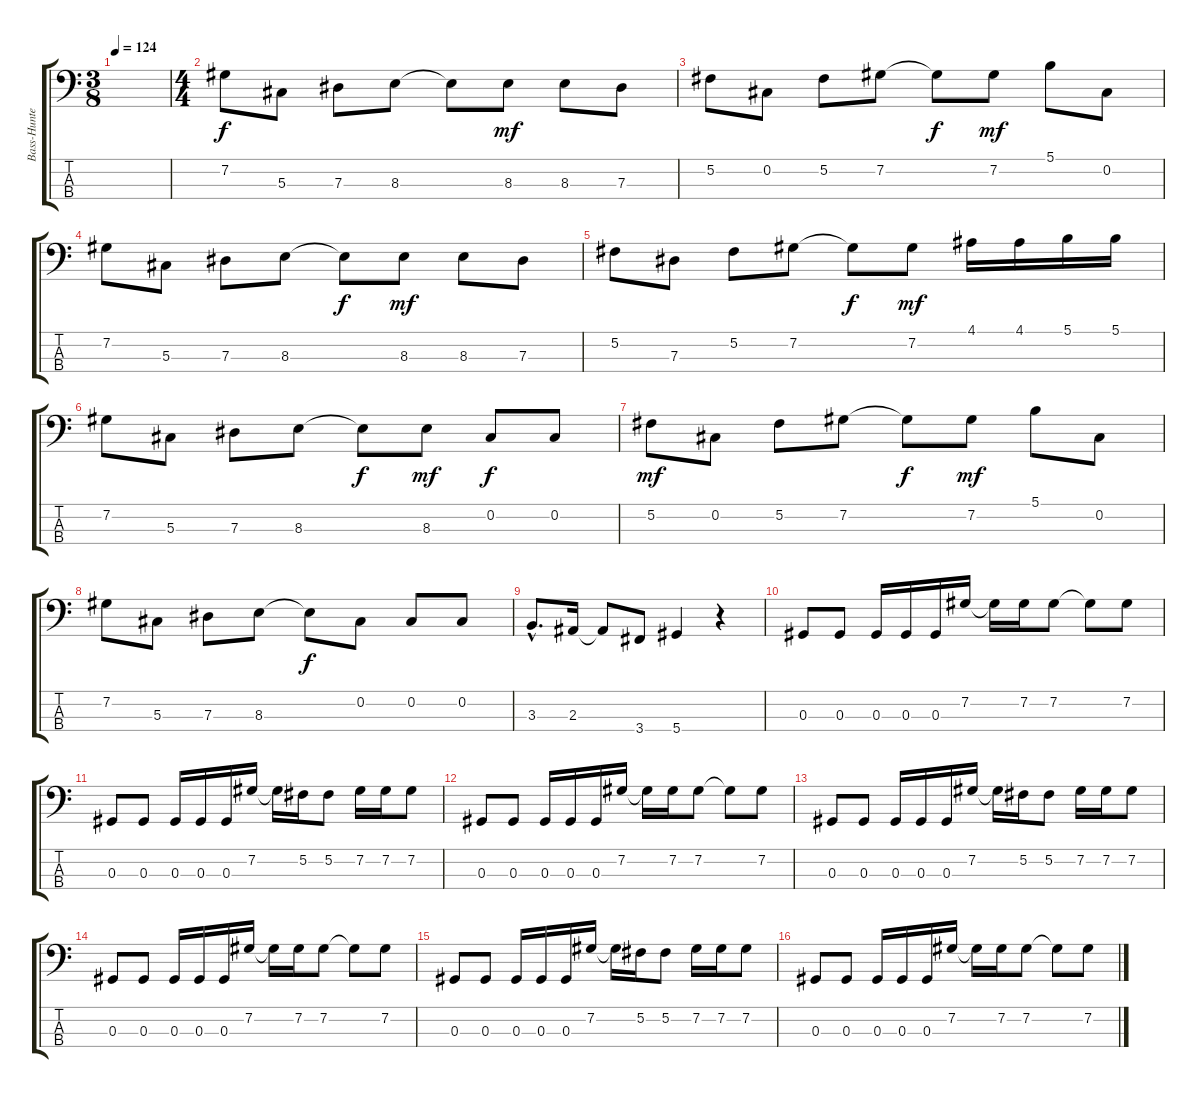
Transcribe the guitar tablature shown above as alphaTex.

\track ("Bass-Hunter" "Bass-Hunte") {instrument electricbassfinger}
\staff {score tabs}
\tuning (Gb2 Db2 Ab1 Eb1) {hide}
\ts (3 8)
\tempo 124
\clef f4
\ks c
|
\ts (4 4)
7.2.8 5.3.8 7.3.8 8.3.8 8.3{t}.8{dy f} 8.3.8{dy mf} 8.3.8 7.3.8 |
5.2.8 0.2.8 5.2.8 7.2.8 7.2{t}.8{dy f} 7.2.8{dy mf} 5.1.8 0.2.8 |
7.2.8 5.3.8 7.3.8 8.3.8 8.3{t}.8{dy f} 8.3.8{dy mf} 8.3.8 7.3.8 |
5.2.8 7.3.8 5.2.8 7.2.8 7.2{t}.8{dy f} 7.2.8{dy mf} 4.1.16 4.1.16 5.1.16 5.1.16 |
7.2.8 5.3.8 7.3.8 8.3.8 8.3{t}.8{dy f} 8.3.8{dy mf} 0.2.8{dy f} 0.2.8 |
5.2.8{dy mf} 0.2.8 5.2.8 7.2.8 7.2{t}.8{dy f} 7.2.8{dy mf} 5.1.8 0.2.8 |
7.2.8 5.3.8 7.3.8 8.3.8 8.3{t}.8{dy f} 0.2.8 0.2.8 0.2.8 |
3.3{hac}.8{d} 2.3.16 2.3{t}.8 3.4.8 5.4.4 r.4 |
0.3.8 0.3.8 0.3.16 0.3.16 0.3.16 7.2.16 7.2{t}.16 7.2.16 7.2.8 7.2{t}.8 7.2.8 |
0.3.8 0.3.8 0.3.16 0.3.16 0.3.16 7.2.16 7.2{t}.16 5.2.16 5.2.8 7.2.16 7.2.16 7.2.8 |
0.3.8 0.3.8 0.3.16 0.3.16 0.3.16 7.2.16 7.2{t}.16 7.2.16 7.2.8 7.2{t}.8 7.2.8 |
0.3.8 0.3.8 0.3.16 0.3.16 0.3.16 7.2.16 7.2{t}.16 5.2.16 5.2.8 7.2.16 7.2.16 7.2.8 |
0.3.8 0.3.8 0.3.16 0.3.16 0.3.16 7.2.16 7.2{t}.16 7.2.16 7.2.8 7.2{t}.8 7.2.8 |
0.3.8 0.3.8 0.3.16 0.3.16 0.3.16 7.2.16 7.2{t}.16 5.2.16 5.2.8 7.2.16 7.2.16 7.2.8 |
0.3.8 0.3.8 0.3.16 0.3.16 0.3.16 7.2.16 7.2{t}.16 7.2.16 7.2.8 7.2{t}.8 7.2.8
